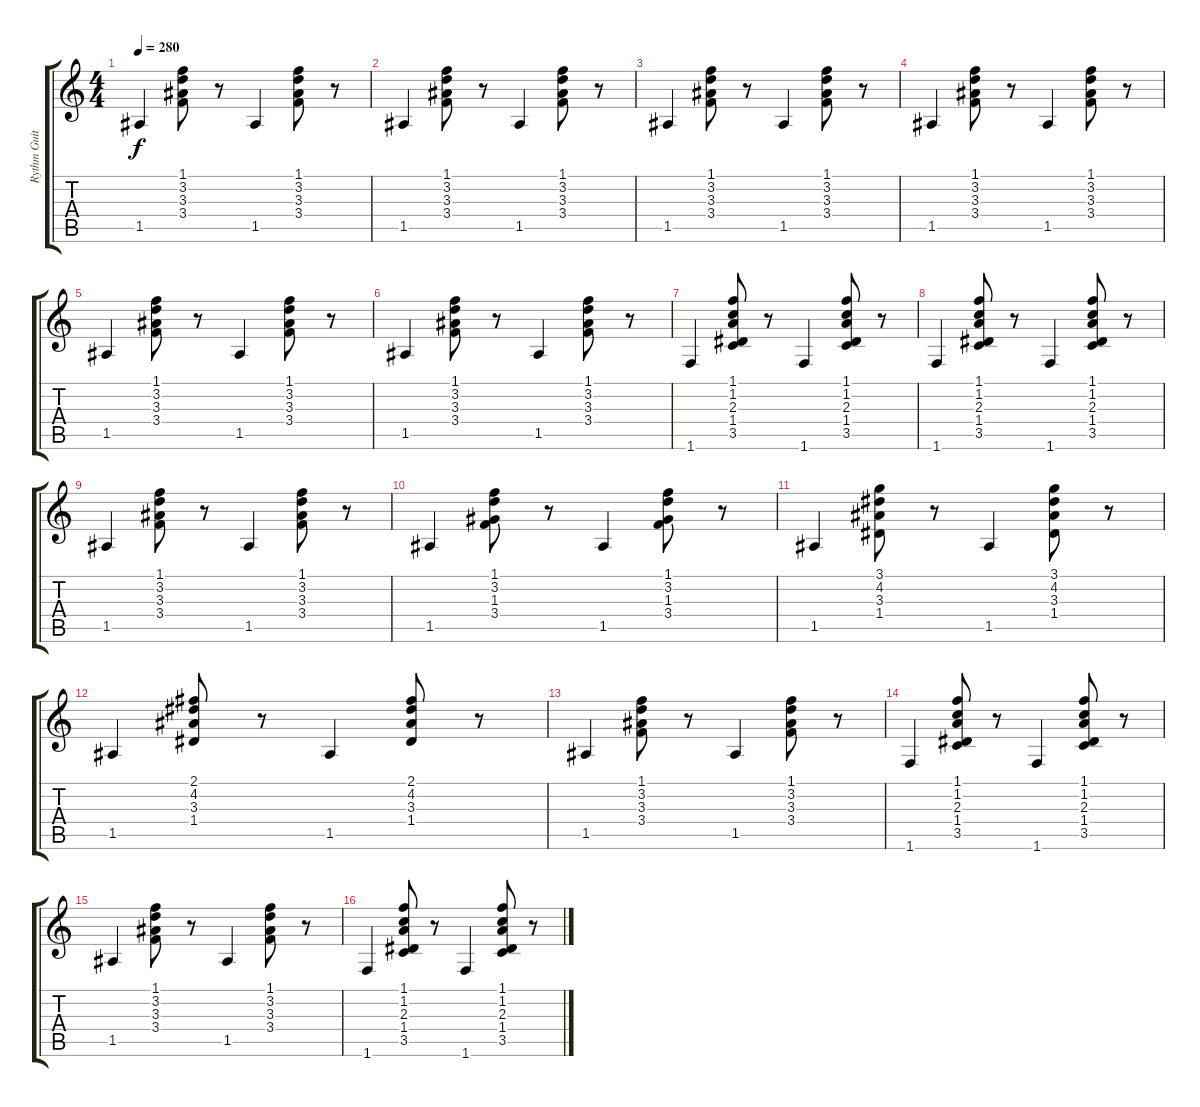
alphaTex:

\track ("Rythm Guitar" "Rythm Guit") {instrument acousticguitarsteel}
\staff {score tabs}
\tuning (E4 B3 G3 D3 A2 E2) {hide}
\ts (4 4)
\tempo 280
\clef g2
\ks c
1.5.4{dy f} (1.1 3.2 3.3 3.4).8 r.8 1.5.4 (1.1 3.2 3.3 3.4).8 r.8 |
1.5.4 (1.1 3.2 3.3 3.4).8 r.8 1.5.4 (1.1 3.2 3.3 3.4).8 r.8 |
1.5.4 (1.1 3.2 3.3 3.4).8 r.8 1.5.4 (1.1 3.2 3.3 3.4).8 r.8 |
1.5.4 (1.1 3.2 3.3 3.4).8 r.8 1.5.4 (1.1 3.2 3.3 3.4).8 r.8 |
1.5.4 (1.1 3.2 3.3 3.4).8 r.8 1.5.4 (1.1 3.2 3.3 3.4).8 r.8 |
1.5.4 (1.1 3.2 3.3 3.4).8 r.8 1.5.4 (1.1 3.2 3.3 3.4).8 r.8 |
1.6.4 (1.1 1.2 2.3 1.4 3.5).8 r.8 1.6.4 (1.1 1.2 2.3 1.4 3.5).8 r.8 |
1.6.4 (1.1 1.2 2.3 1.4 3.5).8 r.8 1.6.4 (1.1 1.2 2.3 1.4 3.5).8 r.8 |
1.5.4 (1.1 3.2 3.3 3.4).8 r.8 1.5.4 (1.1 3.2 3.3 3.4).8 r.8 |
1.5.4 (1.1 3.2 1.3 3.4).8 r.8 1.5.4 (1.1 3.2 1.3 3.4).8 r.8 |
1.5.4 (3.1 4.2 3.3 1.4).8 r.8 1.5.4 (3.1 4.2 3.3 1.4).8 r.8 |
1.5.4 (2.1 4.2 3.3 1.4).8 r.8 1.5.4 (2.1 4.2 3.3 1.4).8 r.8 |
1.5.4 (1.1 3.2 3.3 3.4).8 r.8 1.5.4 (1.1 3.2 3.3 3.4).8 r.8 |
1.6.4 (1.1 1.2 2.3 1.4 3.5).8 r.8 1.6.4 (1.1 1.2 2.3 1.4 3.5).8 r.8 |
1.5.4 (1.1 3.2 3.3 3.4).8 r.8 1.5.4 (1.1 3.2 3.3 3.4).8 r.8 |
1.6.4 (1.1 1.2 2.3 1.4 3.5).8 r.8 1.6.4 (1.1 1.2 2.3 1.4 3.5).8 r.8
